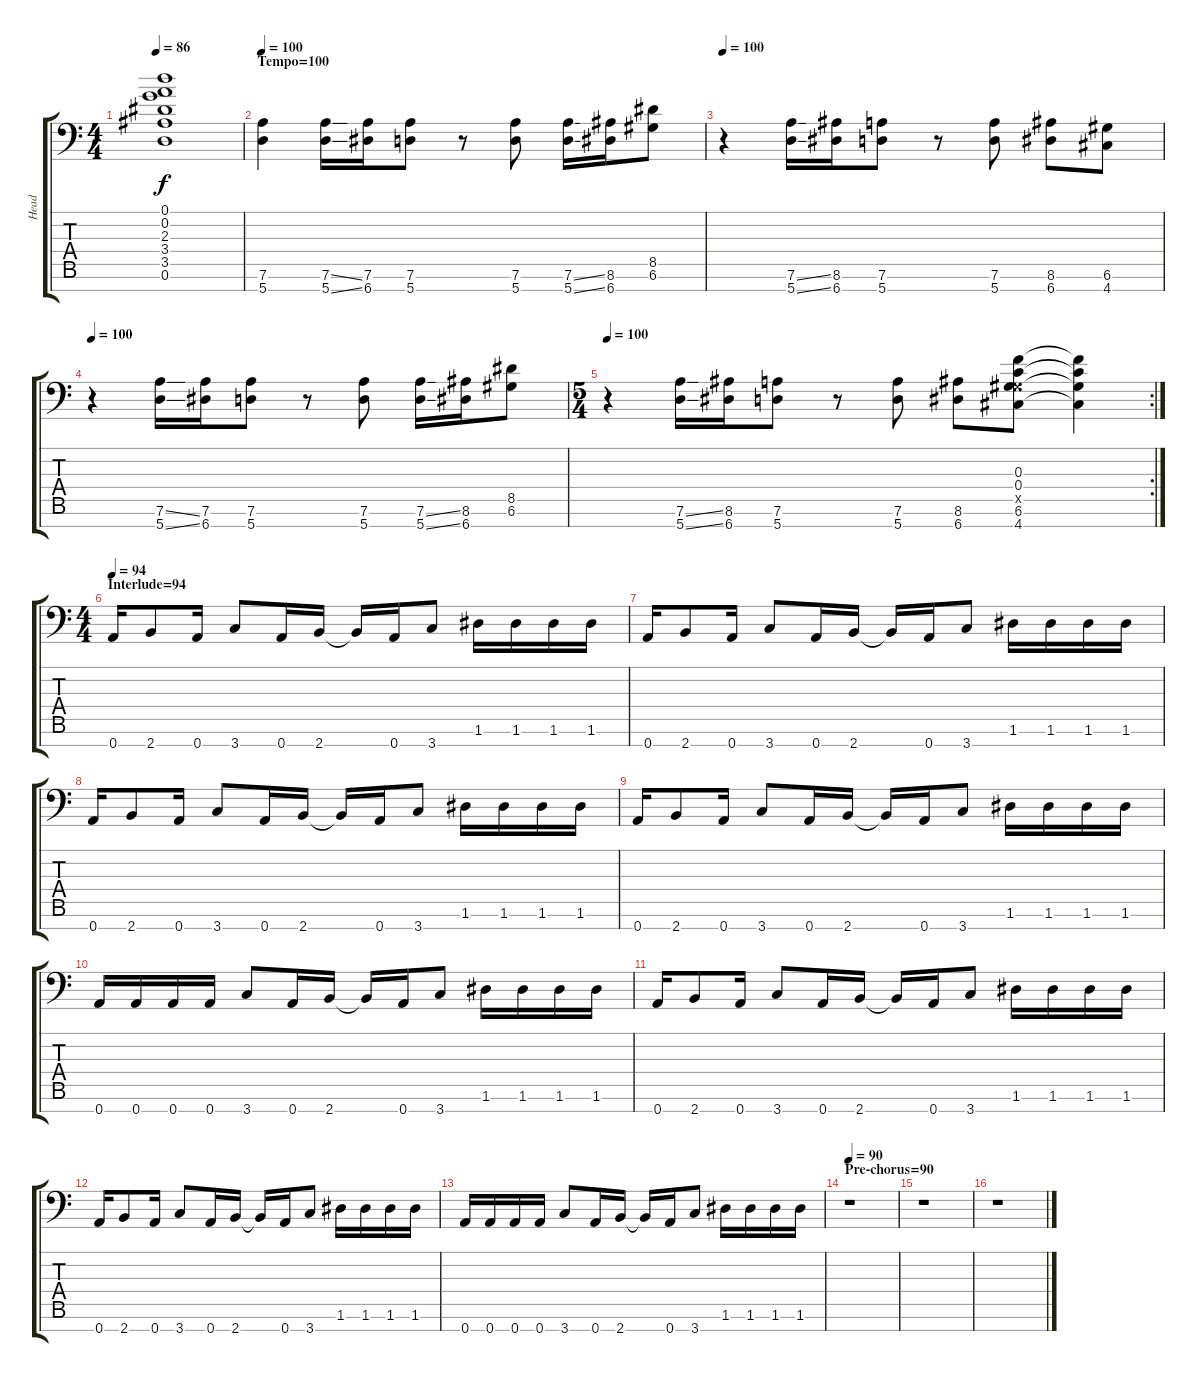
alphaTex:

\track ("Head" "Head") {instrument overdrivenguitar}
\staff {score tabs}
\tuning (D4 A3 F3 C3 G2 D2 A1) {hide}
\ts (4 4)
\tempo 86
\clef f4
\ks c
(0.1 0.2 2.3 3.4 3.5 0.6).1{dy f volume 10 instrument distortionguitar} |
\section ("" "Tempo=100")
\tempo 100
(7.6 5.7).4{volume 12 instrument overdrivenguitar} (7.6{ss} 5.7{ss}).16 (7.6 6.7).16 (7.6 5.7).8 r.8 (7.6 5.7).8 (7.6{ss} 5.7{ss}).16 (8.6 6.7).16 (8.5 6.6).8 |
\tempo 100
r.4 (7.6{ss} 5.7{ss}).16 (8.6 6.7).16 (7.6 5.7).8 r.8 (7.6 5.7).8 (8.6 6.7).8 (6.6 4.7).8 |
\tempo 100
r.4{volume 12 instrument overdrivenguitar} (7.6{ss} 5.7{ss}).16 (7.6 6.7).16 (7.6 5.7).8 r.8 (7.6 5.7).8 (7.6{ss} 5.7{ss}).16 (8.6 6.7).16 (8.5 6.6).8 |
\rc 2
\ts (5 4)
\tempo 100
r.4 (7.6{ss} 5.7{ss}).16 (8.6 6.7).16 (7.6 5.7).8 r.8 (7.6 5.7).8 (8.6 6.7).8 (0.3 0.4 0.5{x} 6.6 4.7).8 (0.3{t} 0.4{t} 6.6{t} 4.7{t}).4 |
\ts (4 4)
\section ("" "Interlude=94")
\tempo 94
0.7.16 2.7.8 0.7.16 3.7.8 0.7.16 2.7.16 2.7{t}.16 0.7.16 3.7.8 1.6.16 1.6.16 1.6.16 1.6.16 |
0.7.16 2.7.8 0.7.16 3.7.8 0.7.16 2.7.16 2.7{t}.16 0.7.16 3.7.8 1.6.16 1.6.16 1.6.16 1.6.16 |
0.7.16 2.7.8 0.7.16 3.7.8 0.7.16 2.7.16 2.7{t}.16 0.7.16 3.7.8 1.6.16 1.6.16 1.6.16 1.6.16 |
0.7.16 2.7.8 0.7.16 3.7.8 0.7.16 2.7.16 2.7{t}.16 0.7.16 3.7.8 1.6.16 1.6.16 1.6.16 1.6.16 |
0.7.16 0.7.16 0.7.16 0.7.16 3.7.8 0.7.16 2.7.16 2.7{t}.16 0.7.16 3.7.8 1.6.16 1.6.16 1.6.16 1.6.16 |
0.7.16 2.7.8 0.7.16 3.7.8 0.7.16 2.7.16 2.7{t}.16 0.7.16 3.7.8 1.6.16 1.6.16 1.6.16 1.6.16 |
0.7.16 2.7.8 0.7.16 3.7.8 0.7.16 2.7.16 2.7{t}.16 0.7.16 3.7.8 1.6.16 1.6.16 1.6.16 1.6.16 |
0.7.16 0.7.16 0.7.16 0.7.16 3.7.8 0.7.16 2.7.16 2.7{t}.16 0.7.16 3.7.8 1.6.16 1.6.16 1.6.16 1.6.16 |
\section ("" "Pre-chorus=90")
\tempo 90
r.1 |
r.1 |
r.1
